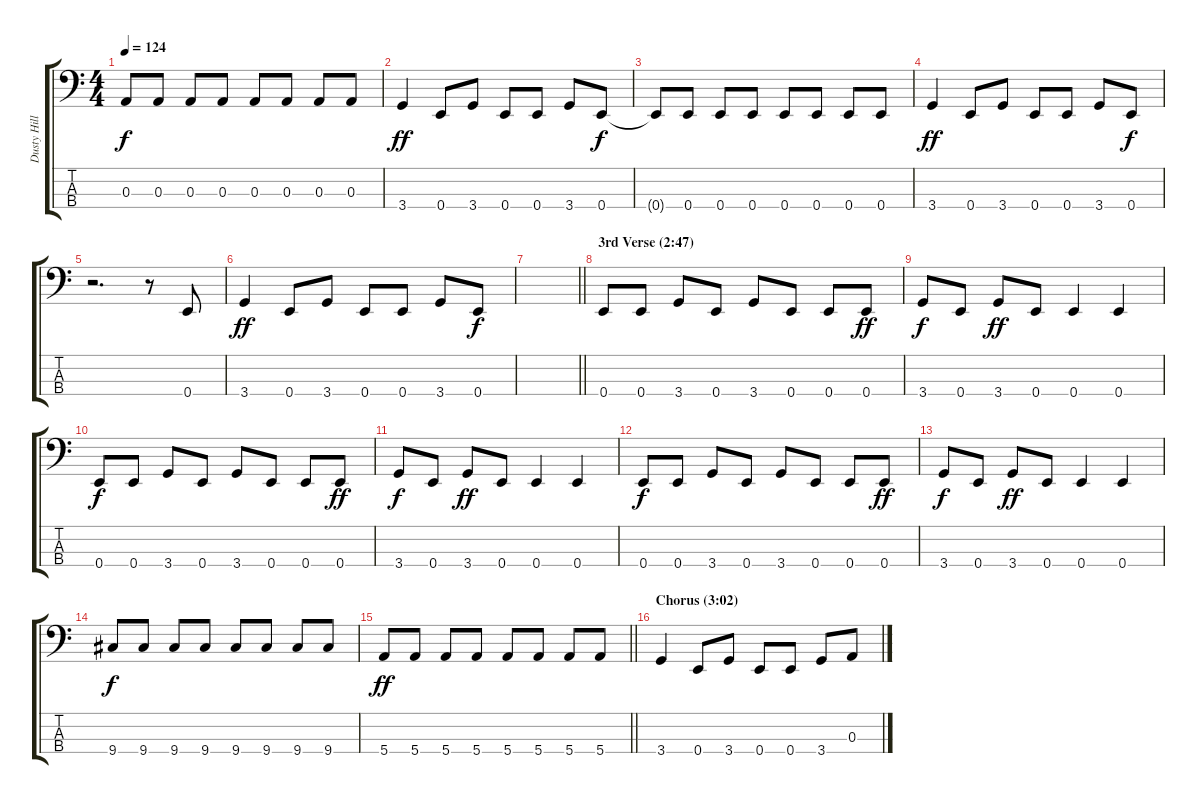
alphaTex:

\track ("Dusty Hill" "Dusty Hill") {instrument electricbassfinger}
\staff {score tabs}
\tuning (G2 D2 A1 E1) {hide}
\ts (4 4)
\tempo 124
\clef f4
\ks c
0.3{t}.8{dy f} 0.3.8 0.3.8 0.3.8 0.3.8 0.3.8 0.3.8 0.3.8 |
3.4.4{dy ff} 0.4.8 3.4.8 0.4.8 0.4.8 3.4.8 0.4.8{dy f} |
0.4{t}.8 0.4.8 0.4.8 0.4.8 0.4.8 0.4.8 0.4.8 0.4.8 |
3.4.4{dy ff} 0.4.8 3.4.8 0.4.8 0.4.8 3.4.8 0.4.8{dy f} |
r.2{d} r.8 0.4.8 |
3.4.4{dy ff} 0.4.8 3.4.8 0.4.8 0.4.8 3.4.8 0.4.8{dy f} |
\barLineRight lightlight
|
\section ("" "3rd Verse (2:47)")
0.4.8 0.4.8 3.4.8 0.4.8 3.4.8 0.4.8 0.4.8 0.4.8{dy ff} |
3.4.8{dy f} 0.4.8 3.4.8{dy ff} 0.4.8 0.4.4 0.4.4 |
0.4.8{dy f} 0.4.8 3.4.8 0.4.8 3.4.8 0.4.8 0.4.8 0.4.8{dy ff} |
3.4.8{dy f} 0.4.8 3.4.8{dy ff} 0.4.8 0.4.4 0.4.4 |
0.4.8{dy f} 0.4.8 3.4.8 0.4.8 3.4.8 0.4.8 0.4.8 0.4.8{dy ff} |
3.4.8{dy f} 0.4.8 3.4.8{dy ff} 0.4.8 0.4.4 0.4.4 |
9.4.8{dy f} 9.4.8 9.4.8 9.4.8 9.4.8 9.4.8 9.4.8 9.4.8 |
\barLineRight lightlight
5.4.8{dy ff} 5.4.8 5.4.8 5.4.8 5.4.8 5.4.8 5.4.8 5.4.8 |
\section ("" "Chorus (3:02)")
3.4.4 0.4.8 3.4.8 0.4.8 0.4.8 3.4.8 0.3.8
